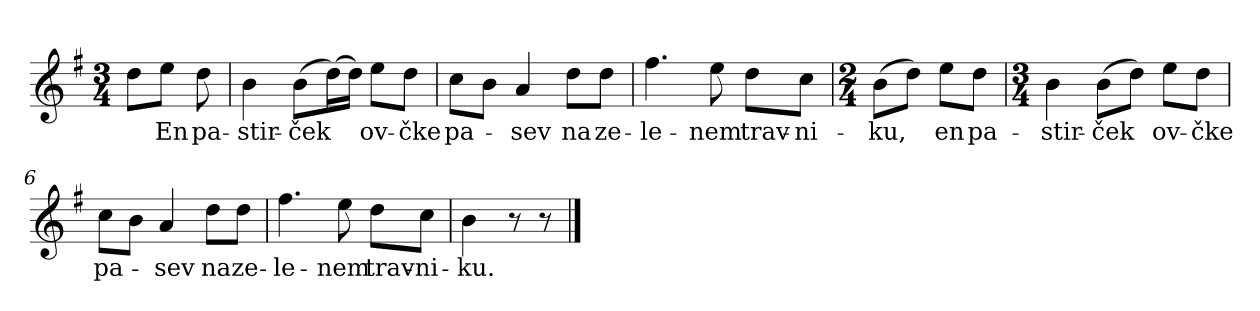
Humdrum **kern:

**kern	**text
*part1	*part1
*staff1	*staff1
*clefG2	*
*k[f#]	*
*G:	*
*M3/4	*
=	=
8dd\L	.
*MM88	*
8ee\J	En
8dd\	pa-
=1	=1
4b\	-stir-
(>8b\L	-ček
(>16dd\L)	.
16dd\JJ)	.
8ee\L	ov-
8dd\J	-čke
=2	=2
8cc\L	pa-
8b\J	.
4a/	-sev
8dd\L	na
8dd\J	ze-
=3	=3
4.ff#\	-le-
8ee\	-nem
8dd\L	trav-
8cc\J	-ni-
=4	=4
*M2/4	*
(>8b\L	-ku,
8dd\J)	.
8ee\L	en
8dd\J	pa-
!!LO:LB:g=z
=5	=5
*M3/4	*
4b\	-stir-
(>8b\L	-ček
8dd\J)	.
8ee\L	ov-
8dd\J	-čke
=6	=6
8cc\L	pa-
8b\J	.
4a/	-sev
8dd\L	na
8dd\J	ze-
=7	=7
4.ff#\	-le-
8ee\	-nem
8dd\L	trav-
8cc\J	-ni-
=8	=8
4b\	-ku.
8r	.
8r	.
==	==
*-	*-
